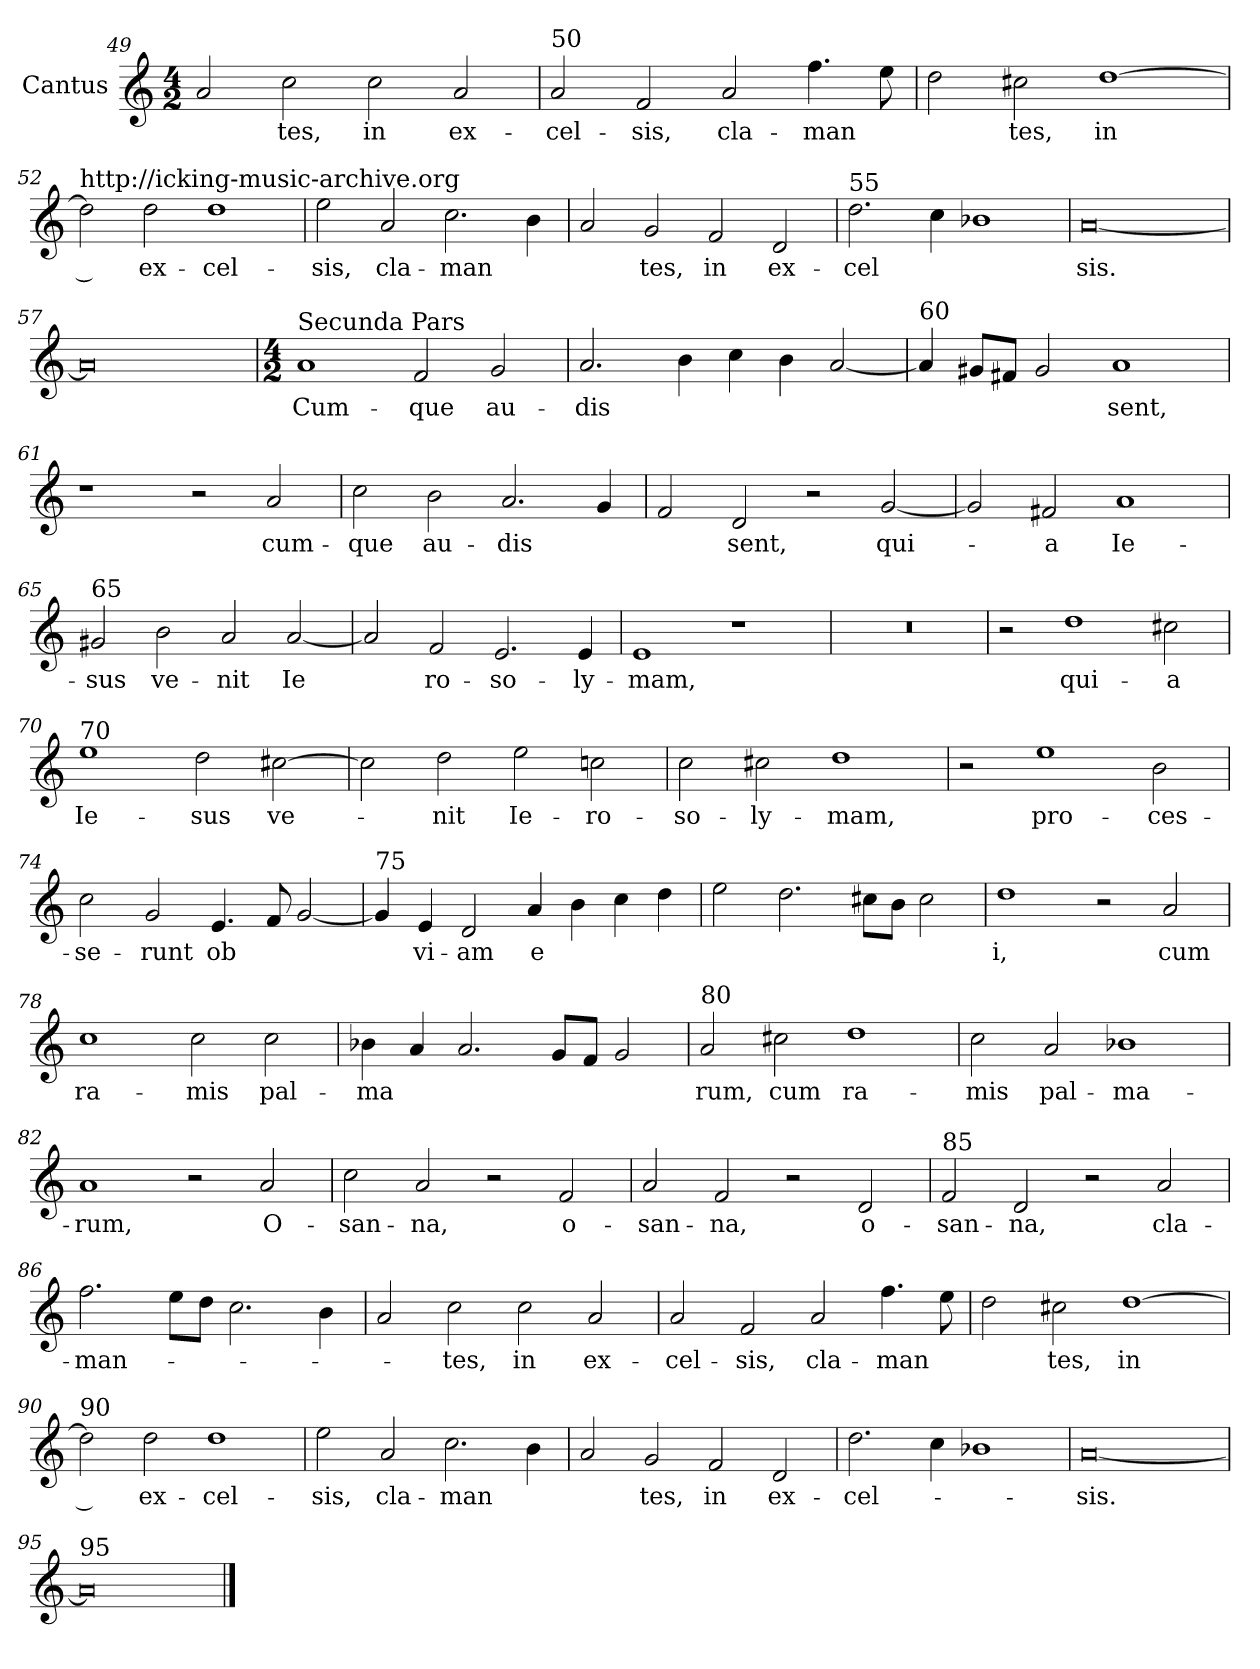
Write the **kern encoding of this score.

**kern	**text
*part1	*part1
*staff1	*staff1
*I"Cantus	*
*clefG2	*
*k[]	*
*M4/2	*
=49	=49
!	!LO:LY:b
2a/	-
!	!LO:LY:b
2cc\	tes,
!	!LO:LY:b
2cc\	in
!	!LO:LY:b
2a/	ex-
=50	=50
!LO:TX:a:t=50	!
!	!LO:LY:b
2a/	cel-
!	!LO:LY:b
2f/	sis,
!	!LO:LY:b
2a/	cla-
!	!LO:LY:b
4.ff\	man-
8ee\	.
=51	=51
!	!LO:LY:b
2dd\	-
!	!LO:LY:b
2cc#X\	tes,
!	!LO:LY:b
[1dd	in
!!LO:PB:g=z
=52	=52
!LO:TX:a:t=http&colon;//icking-music-archive.org	!
!	!LO:LY:b
2dd\]	__
!	!LO:LY:b
2dd\	ex-
!	!LO:LY:b
1dd	cel-
=53	=53
!	!LO:LY:b
2ee\	sis,
!	!LO:LY:b
2a/	cla-
!	!LO:LY:b
2.cc\	man
!	!LO:LY:b
4b\	-
=54	=54
!	!LO:LY:b
2a/	-
!	!LO:LY:b
2g/	tes,
!	!LO:LY:b
2f/	in
!	!LO:LY:b
2d/	ex-
=55	=55
!LO:TX:a:t=55	!
!	!LO:LY:b
2.dd\	cel
4cc\	.
1b-X	.
=56	=56
!	!LO:LY:b
[0a	sis.
=57	=57
0a]	.
!!LO:PB:g=z
=58	=58
*M4/2	*
!LO:TX:a:t=Secunda Pars	!
!	!LO:LY:b
1a	Cum-
!	!LO:LY:b
2f/	que
!	!LO:LY:b
2g/	au-
=59	=59
!	!LO:LY:b
2.a/	dis
4b\	.
4cc\	.
4b\	.
[2a/	.
=60	=60
!LO:TX:a:t=60	!
4a/]	.
8g#X/L	.
8f#X/J	.
2g#/	.
!	!LO:LY:b
1a	sent,
=61	=61
1r	.
2r	.
!	!LO:LY:b
2a/	cum-
=62	=62
!	!LO:LY:b
2cc\	que
!	!LO:LY:b
2b\	au-
!	!LO:LY:b
2.a/	dis-
4g/	.
!!LO:LB:g=z
=63	=63
!	!LO:LY:b
2f/	-
!	!LO:LY:b
2d/	sent,
2r	.
!	!LO:LY:b
[2g/	qui-
=64	=64
2g/]	.
!	!LO:LY:b
2f#X/	a
!	!LO:LY:b
1a	Ie-
=65	=65
!LO:TX:a:t=65	!
!	!LO:LY:b
2g#X/	sus
!	!LO:LY:b
2b\	ve-
!	!LO:LY:b
2a/	nit
!	!LO:LY:b
[2a/	Ie-
=66	=66
!	!LO:LY:b
2a/]	-
!	!LO:LY:b
2f/	ro-
!	!LO:LY:b
2.e/	so-
!	!LO:LY:b
4e/	ly-
=67	=67
!	!LO:LY:b
1e	mam,
1r	.
!!LO:LB:g=z
=68	=68
0r	.
=69	=69
2r	.
!	!LO:LY:b
1dd	qui-
!	!LO:LY:b
2cc#X\	a
=70	=70
!LO:TX:a:t=70	!
!	!LO:LY:b
1ee	Ie-
!	!LO:LY:b
2dd\	sus
!	!LO:LY:b
[2cc#X\	ve-
=71	=71
2cc#\]	.
!	!LO:LY:b
2dd\	nit
!	!LO:LY:b
2ee\	Ie-
!	!LO:LY:b
2ccn\	ro-
=72	=72
!	!LO:LY:b
2cc\	so-
!	!LO:LY:b
2cc#X\	ly-
!	!LO:LY:b
1dd	mam,
!!LO:LB:g=z
=73	=73
2r	.
!	!LO:LY:b
1ee	pro-
!	!LO:LY:b
2b\	ces-
=74	=74
!	!LO:LY:b
2cc\	se-
!	!LO:LY:b
2g/	runt
!	!LO:LY:b
4.e/	ob
8f/	.
[2g/	.
=75	=75
!LO:TX:a:t=75	!
4g/]	.
!	!LO:LY:b
4e/	vi-
!	!LO:LY:b
2d/	am
!	!LO:LY:b
4a/	e-
4b\	.
4cc\	.
4dd\	.
=76	=76
!	!LO:LY:b
2ee\	-
2.dd\	.
8cc#X\L	.
8b\J	.
2cc#\	.
!!LO:LB:g=z
=77	=77
!	!LO:LY:b
1dd	i,
2r	.
!	!LO:LY:b
2a/	cum
=78	=78
!	!LO:LY:b
1cc	ra-
!	!LO:LY:b
2cc\	mis
!	!LO:LY:b
2cc\	pal-
=79	=79
!	!LO:LY:b
4b-X\	ma
4a/	.
2.a/	.
8g/L	.
8f/J	.
2g/	.
=80	=80
!LO:TX:a:t=80	!
!	!LO:LY:b
2a/	rum,
!	!LO:LY:b
2cc#X\	cum
!	!LO:LY:b
1dd	ra-
=81	=81
!	!LO:LY:b
2cc\	mis
!	!LO:LY:b
2a/	pal-
!	!LO:LY:b
1b-X	ma-
!!LO:LB:g=z
=82	=82
!	!LO:LY:b
1a	rum,
2r	.
!	!LO:LY:b
2a/	O-
=83	=83
!	!LO:LY:b
2cc\	san-
!	!LO:LY:b
2a/	na,
2r	.
!	!LO:LY:b
2f/	o-
=84	=84
!	!LO:LY:b
2a/	san-
!	!LO:LY:b
2f/	na,
2r	.
!	!LO:LY:b
2d/	o-
=85	=85
!LO:TX:a:t=85	!
!	!LO:LY:b
2f/	san-
!	!LO:LY:b
2d/	na,
2r	.
!	!LO:LY:b
2a/	cla-
!!LO:LB:g=z
=86	=86
!	!LO:LY:b
2.ff\	man-
8ee\L	.
8dd\J	.
2.cc\	.
4b\	.
=87	=87
2a/	.
!	!LO:LY:b
2cc\	tes,
!	!LO:LY:b
2cc\	in
!	!LO:LY:b
2a/	ex-
=88	=88
!	!LO:LY:b
2a/	cel-
!	!LO:LY:b
2f/	sis,
!	!LO:LY:b
2a/	cla-
!	!LO:LY:b
4.ff\	man-
8ee\	.
=89	=89
!	!LO:LY:b
2dd\	-
!	!LO:LY:b
2cc#X\	tes,
!	!LO:LY:b
[1dd	in
!!LO:LB:g=z
=90	=90
!LO:TX:a:t=90	!
!	!LO:LY:b
2dd\]	__
!	!LO:LY:b
2dd\	ex-
!	!LO:LY:b
1dd	cel-
=91	=91
!	!LO:LY:b
2ee\	sis,
!	!LO:LY:b
2a/	cla-
!	!LO:LY:b
2.cc\	man
!	!LO:LY:b
4b\	-
=92	=92
!	!LO:LY:b
2a/	-
!	!LO:LY:b
2g/	tes,
!	!LO:LY:b
2f/	in
!	!LO:LY:b
2d/	ex-
=93	=93
!	!LO:LY:b
2.dd\	cel-
4cc\	.
1b-X	.
=94	=94
!	!LO:LY:b
[0a	sis.
=95	=95
!LO:TX:a:t=95	!
0a]	.
==	==
*-	*-
